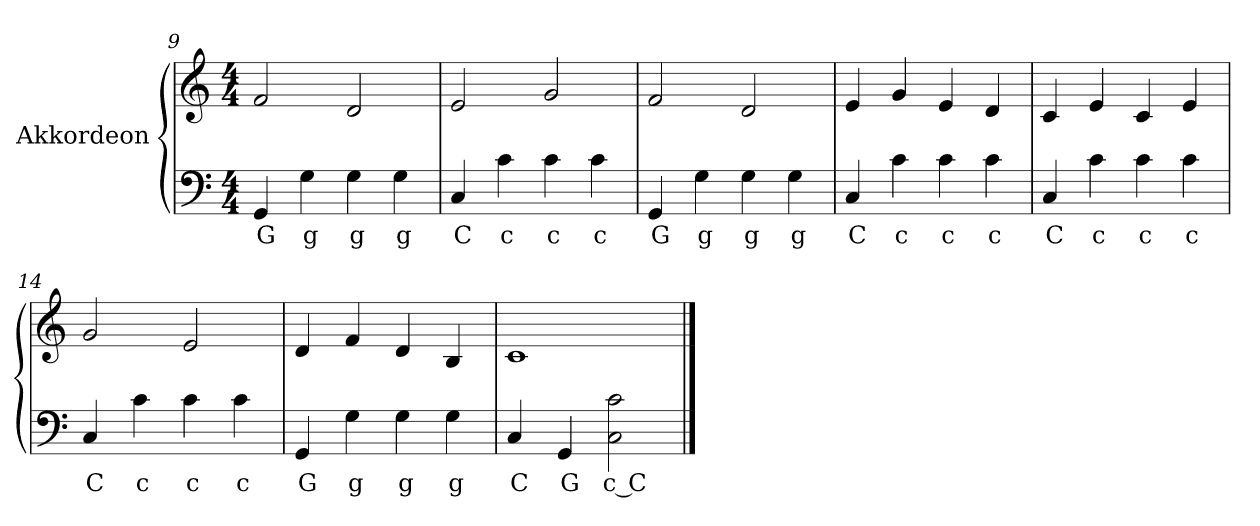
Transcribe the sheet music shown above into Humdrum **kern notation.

**kern	**text	**kern
*part1	*part1	*part1
*staff2	*staff2	*staff1
*I"Akkordeon	*	*
*clefF4	*	*clefG2
*k[]	*	*k[]
*C:	*	*C:
*M4/4	*	*M4/4
=9	=9	=9
!	!LO:LY:b:color=#000000	!
4GGi/	G	2fi/
!	!LO:LY:b:color=#000000	!
4Gi\	g	.
!	!LO:LY:b:color=#000000	!
4Gi\	g	2di/
!	!LO:LY:b:color=#000000	!
4Gi\	g	.
=10	=10	=10
!	!LO:LY:b:color=#000000	!
4Ci/	C	2ei/
!	!LO:LY:b:color=#000000	!
4ci\	c	.
!	!LO:LY:b:color=#000000	!
4ci\	c	2gi/
!	!LO:LY:b:color=#000000	!
4ci\	c	.
=11	=11	=11
!	!LO:LY:b:color=#000000	!
4GGi/	G	2fi/
!	!LO:LY:b:color=#000000	!
4Gi\	g	.
!	!LO:LY:b:color=#000000	!
4Gi\	g	2di/
!	!LO:LY:b:color=#000000	!
4Gi\	g	.
!!LO:LB:g=z
=12	=12	=12
!	!LO:LY:b:color=#000000	!
4Ci/	C	4ei/
!	!LO:LY:b:color=#000000	!
4ci\	c	4gi/
!	!LO:LY:b:color=#000000	!
4ci\	c	4ei/
!	!LO:LY:b:color=#000000	!
4ci\	c	4di/
=13	=13	=13
!	!LO:LY:b:color=#000000	!
4Ci/	C	4ci/
!	!LO:LY:b:color=#000000	!
4ci\	c	4ei/
!	!LO:LY:b:color=#000000	!
4ci\	c	4ci/
!	!LO:LY:b:color=#000000	!
4ci\	c	4ei/
=14	=14	=14
!	!LO:LY:b:color=#000000	!
4Ci/	C	2gi/
!	!LO:LY:b:color=#000000	!
4ci\	c	.
!	!LO:LY:b:color=#000000	!
4ci\	c	2ei/
!	!LO:LY:b:color=#000000	!
4ci\	c	.
=15	=15	=15
!	!LO:LY:b:color=#000000	!
4GGi/	G	4di/
!	!LO:LY:b:color=#000000	!
4Gi\	g	4fi/
!	!LO:LY:b:color=#000000	!
4Gi\	g	4di/
!	!LO:LY:b:color=#000000	!
4Gi\	g	4Bi/
=16	=16	=16
!	!LO:LY:b:color=#000000	!
4Ci/	C	1ci
!	!LO:LY:b:color=#000000	!
4GGi/	G	.
!	!LO:LY:b:color=#000000	!
2Ci\ 2ci	c C	.
==	==	==
*-	*-	*-
